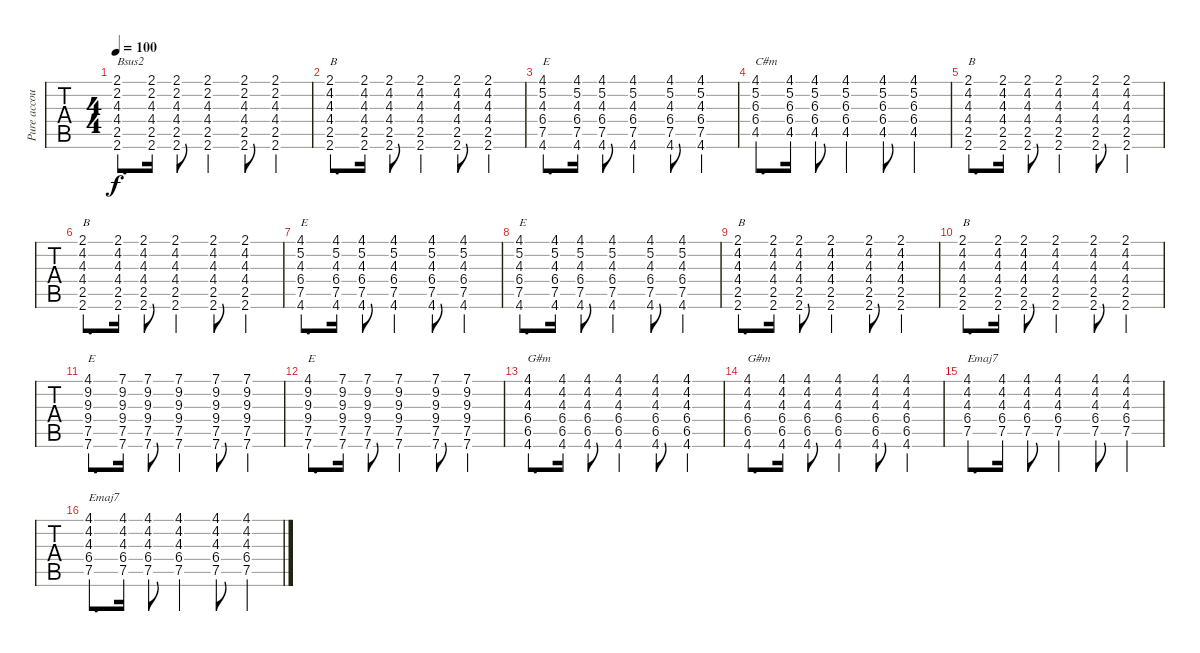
\track ("Pure accoustic" "Pure accou") {instrument acousticguitarsteel}
\staff {tabs}
\tuning (E4 B3 G3 D3 A2 E2) {hide}
\ts (4 4)
\tempo 100
\clef g2
\ks c
(2.1 2.2 4.3 4.4 2.5 2.6).8{d txt "Bsus2" dy f} (2.1 2.2 4.3 4.4 2.5 2.6).16 (2.1 2.2 4.3 4.4 2.5 2.6).8 (2.1 2.2 4.3 4.4 2.5 2.6).4 (2.1 2.2 4.3 4.4 2.5 2.6).8 (2.1 2.2 4.3 4.4 2.5 2.6).4 |
(2.1 4.2 4.3 4.4 2.5 2.6).8{d txt "B"} (2.1 4.2 4.3 4.4 2.5 2.6).16 (2.1 4.2 4.3 4.4 2.5 2.6).8 (2.1 4.2 4.3 4.4 2.5 2.6).4 (2.1 4.2 4.3 4.4 2.5 2.6).8 (2.1 4.2 4.3 4.4 2.5 2.6).4 |
(4.1 5.2 4.3 6.4 7.5 4.6).8{d txt "E"} (4.1 5.2 4.3 6.4 7.5 4.6).16 (4.1 5.2 4.3 6.4 7.5 4.6).8 (4.1 5.2 4.3 6.4 7.5 4.6).4 (4.1 5.2 4.3 6.4 7.5 4.6).8 (4.1 5.2 4.3 6.4 7.5 4.6).4 |
(4.1 5.2 6.3 6.4 4.5).8{d txt "C#m"} (4.1 5.2 6.3 6.4 4.5).16 (4.1 5.2 6.3 6.4 4.5).8 (4.1 5.2 6.3 6.4 4.5).4 (4.1 5.2 6.3 6.4 4.5).8 (4.1 5.2 6.3 6.4 4.5).4 |
(2.1 4.2 4.3 4.4 2.5 2.6).8{d txt "B"} (2.1 4.2 4.3 4.4 2.5 2.6).16 (2.1 4.2 4.3 4.4 2.5 2.6).8 (2.1 4.2 4.3 4.4 2.5 2.6).4 (2.1 4.2 4.3 4.4 2.5 2.6).8 (2.1 4.2 4.3 4.4 2.5 2.6).4 |
(2.1 4.2 4.3 4.4 2.5 2.6).8{d txt "B"} (2.1 4.2 4.3 4.4 2.5 2.6).16 (2.1 4.2 4.3 4.4 2.5 2.6).8 (2.1 4.2 4.3 4.4 2.5 2.6).4 (2.1 4.2 4.3 4.4 2.5 2.6).8 (2.1 4.2 4.3 4.4 2.5 2.6).4 |
(4.1 5.2 4.3 6.4 7.5 4.6).8{d txt "E"} (4.1 5.2 4.3 6.4 7.5 4.6).16 (4.1 5.2 4.3 6.4 7.5 4.6).8 (4.1 5.2 4.3 6.4 7.5 4.6).4 (4.1 5.2 4.3 6.4 7.5 4.6).8 (4.1 5.2 4.3 6.4 7.5 4.6).4 |
(4.1 5.2 4.3 6.4 7.5 4.6).8{d txt "E"} (4.1 5.2 4.3 6.4 7.5 4.6).16 (4.1 5.2 4.3 6.4 7.5 4.6).8 (4.1 5.2 4.3 6.4 7.5 4.6).4 (4.1 5.2 4.3 6.4 7.5 4.6).8 (4.1 5.2 4.3 6.4 7.5 4.6).4 |
(2.1 4.2 4.3 4.4 2.5 2.6).8{d txt "B"} (2.1 4.2 4.3 4.4 2.5 2.6).16 (2.1 4.2 4.3 4.4 2.5 2.6).8 (2.1 4.2 4.3 4.4 2.5 2.6).4 (2.1 4.2 4.3 4.4 2.5 2.6).8 (2.1 4.2 4.3 4.4 2.5 2.6).4 |
(2.1 4.2 4.3 4.4 2.5 2.6).8{d txt "B"} (2.1 4.2 4.3 4.4 2.5 2.6).16 (2.1 4.2 4.3 4.4 2.5 2.6).8 (2.1 4.2 4.3 4.4 2.5 2.6).4 (2.1 4.2 4.3 4.4 2.5 2.6).8 (2.1 4.2 4.3 4.4 2.5 2.6).4 |
(4.1 9.2 9.3 9.4 7.5 7.6).8{d txt "E"} (7.1 9.2 9.3 9.4 7.5 7.6).16 (7.1 9.2 9.3 9.4 7.5 7.6).8 (7.1 9.2 9.3 9.4 7.5 7.6).4 (7.1 9.2 9.3 9.4 7.5 7.6).8 (7.1 9.2 9.3 9.4 7.5 7.6).4 |
(4.1 9.2 9.3 9.4 7.5 7.6).8{d txt "E"} (7.1 9.2 9.3 9.4 7.5 7.6).16 (7.1 9.2 9.3 9.4 7.5 7.6).8 (7.1 9.2 9.3 9.4 7.5 7.6).4 (7.1 9.2 9.3 9.4 7.5 7.6).8 (7.1 9.2 9.3 9.4 7.5 7.6).4 |
(4.1 4.2 4.3 6.4 6.5 4.6).8{d txt "G#m"} (4.1 4.2 4.3 6.4 6.5 4.6).16 (4.1 4.2 4.3 6.4 6.5 4.6).8 (4.1 4.2 4.3 6.4 6.5 4.6).4 (4.1 4.2 4.3 6.4 6.5 4.6).8 (4.1 4.2 4.3 6.4 6.5 4.6).4 |
(4.1 4.2 4.3 6.4 6.5 4.6).8{d txt "G#m"} (4.1 4.2 4.3 6.4 6.5 4.6).16 (4.1 4.2 4.3 6.4 6.5 4.6).8 (4.1 4.2 4.3 6.4 6.5 4.6).4 (4.1 4.2 4.3 6.4 6.5 4.6).8 (4.1 4.2 4.3 6.4 6.5 4.6).4 |
(4.1 4.2 4.3 6.4 7.5).8{d txt "Emaj7"} (4.1 4.2 4.3 6.4 7.5).16 (4.1 4.2 4.3 6.4 7.5).8 (4.1 4.2 4.3 6.4 7.5).4 (4.1 4.2 4.3 6.4 7.5).8 (4.1 4.2 4.3 6.4 7.5).4 |
(4.1 4.2 4.3 6.4 7.5).8{d txt "Emaj7"} (4.1 4.2 4.3 6.4 7.5).16 (4.1 4.2 4.3 6.4 7.5).8 (4.1 4.2 4.3 6.4 7.5).4 (4.1 4.2 4.3 6.4 7.5).8 (4.1 4.2 4.3 6.4 7.5).4
